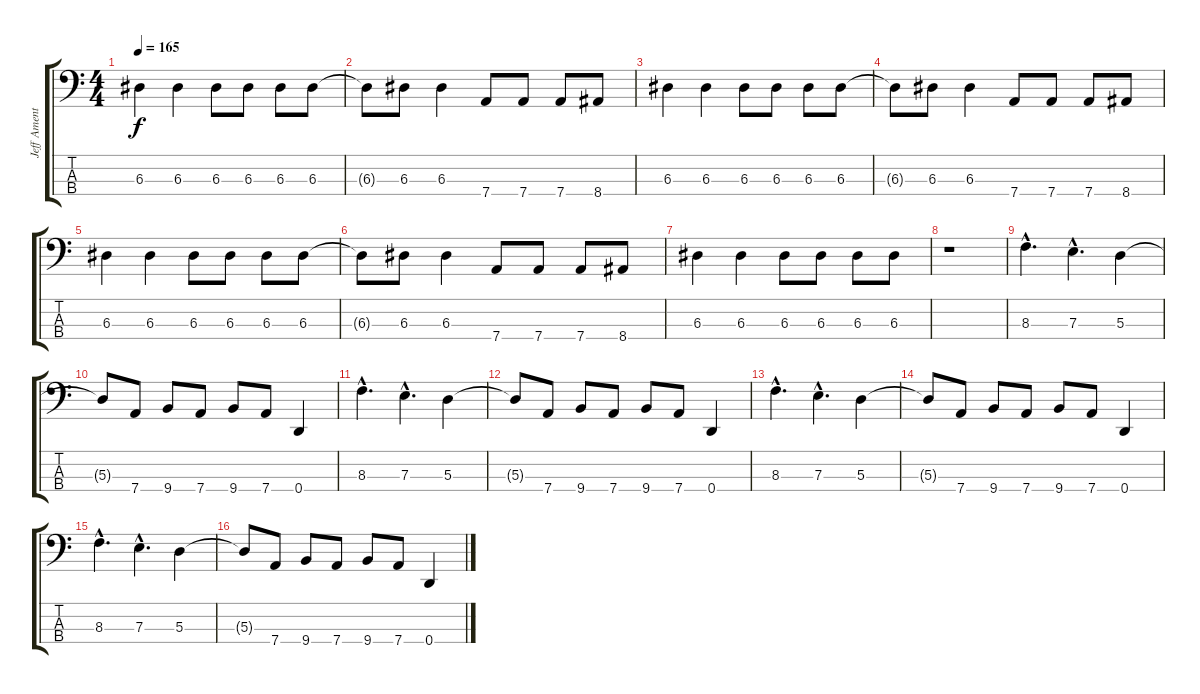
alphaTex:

\track ("Jeff Ament" "Jeff Ament") {instrument electricbassfinger}
\staff {score tabs}
\tuning (G2 D2 A1 D1) {hide}
\ts (4 4)
\tempo 165
\clef f4
\ks c
6.3.4{dy f} 6.3.4 6.3.8 6.3.8 6.3.8 6.3.8 |
6.3{t}.8 6.3.8 6.3.4 7.4.8 7.4.8 7.4.8 8.4.8 |
6.3.4 6.3.4 6.3.8 6.3.8 6.3.8 6.3.8 |
6.3{t}.8 6.3.8 6.3.4 7.4.8 7.4.8 7.4.8 8.4.8 |
6.3.4 6.3.4 6.3.8 6.3.8 6.3.8 6.3.8 |
6.3{t}.8 6.3.8 6.3.4 7.4.8 7.4.8 7.4.8 8.4.8 |
6.3.4 6.3.4 6.3.8 6.3.8 6.3.8 6.3.8 |
r.1 |
8.3{hac}.4{d} 7.3{hac}.4{d} 5.3.4 |
5.3{t}.8 7.4.8 9.4.8 7.4.8 9.4.8 7.4.8 0.4.4 |
8.3{hac}.4{d} 7.3{hac}.4{d} 5.3.4 |
5.3{t}.8 7.4.8 9.4.8 7.4.8 9.4.8 7.4.8 0.4.4 |
8.3{hac}.4{d} 7.3{hac}.4{d} 5.3.4 |
5.3{t}.8 7.4.8 9.4.8 7.4.8 9.4.8 7.4.8 0.4.4 |
8.3{hac}.4{d} 7.3{hac}.4{d} 5.3.4 |
5.3{t}.8 7.4.8 9.4.8 7.4.8 9.4.8 7.4.8 0.4.4
